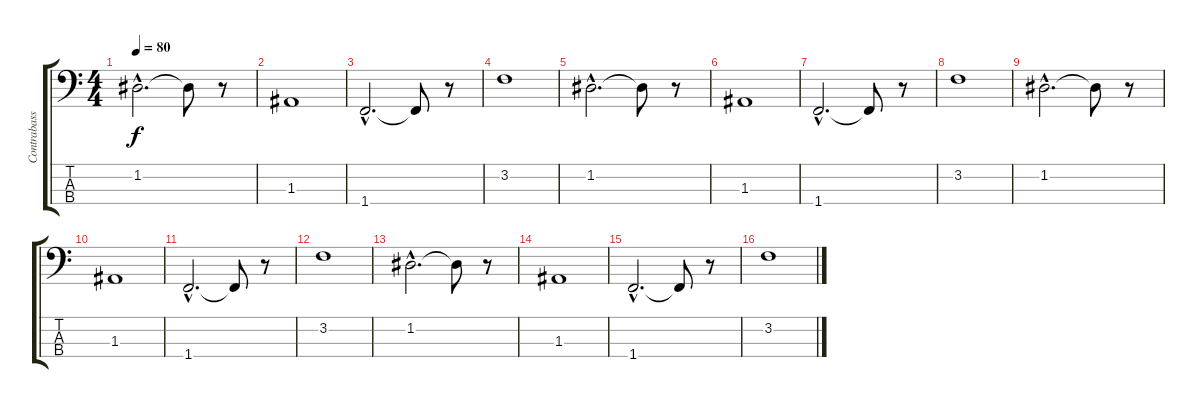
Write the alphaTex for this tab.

\track ("Contrabass" "Contrabass") {instrument contrabass}
\staff {score tabs}
\tuning (G2 D2 A1 E1) {hide}
\ts (4 4)
\tempo 80
\clef f4
\ks c
1.2{hac}.2{d dy f} 1.2{t}.8 r.8 |
1.3.1 |
1.4{hac}.2{d} 1.4{t}.8 r.8 |
3.2.1 |
1.2{hac}.2{d} 1.2{t}.8 r.8 |
1.3.1 |
1.4{hac}.2{d} 1.4{t}.8 r.8 |
3.2.1 |
1.2{hac}.2{d} 1.2{t}.8 r.8 |
1.3.1 |
1.4{hac}.2{d} 1.4{t}.8 r.8 |
3.2.1 |
1.2{hac}.2{d} 1.2{t}.8 r.8 |
1.3.1 |
1.4{hac}.2{d} 1.4{t}.8 r.8 |
3.2.1
